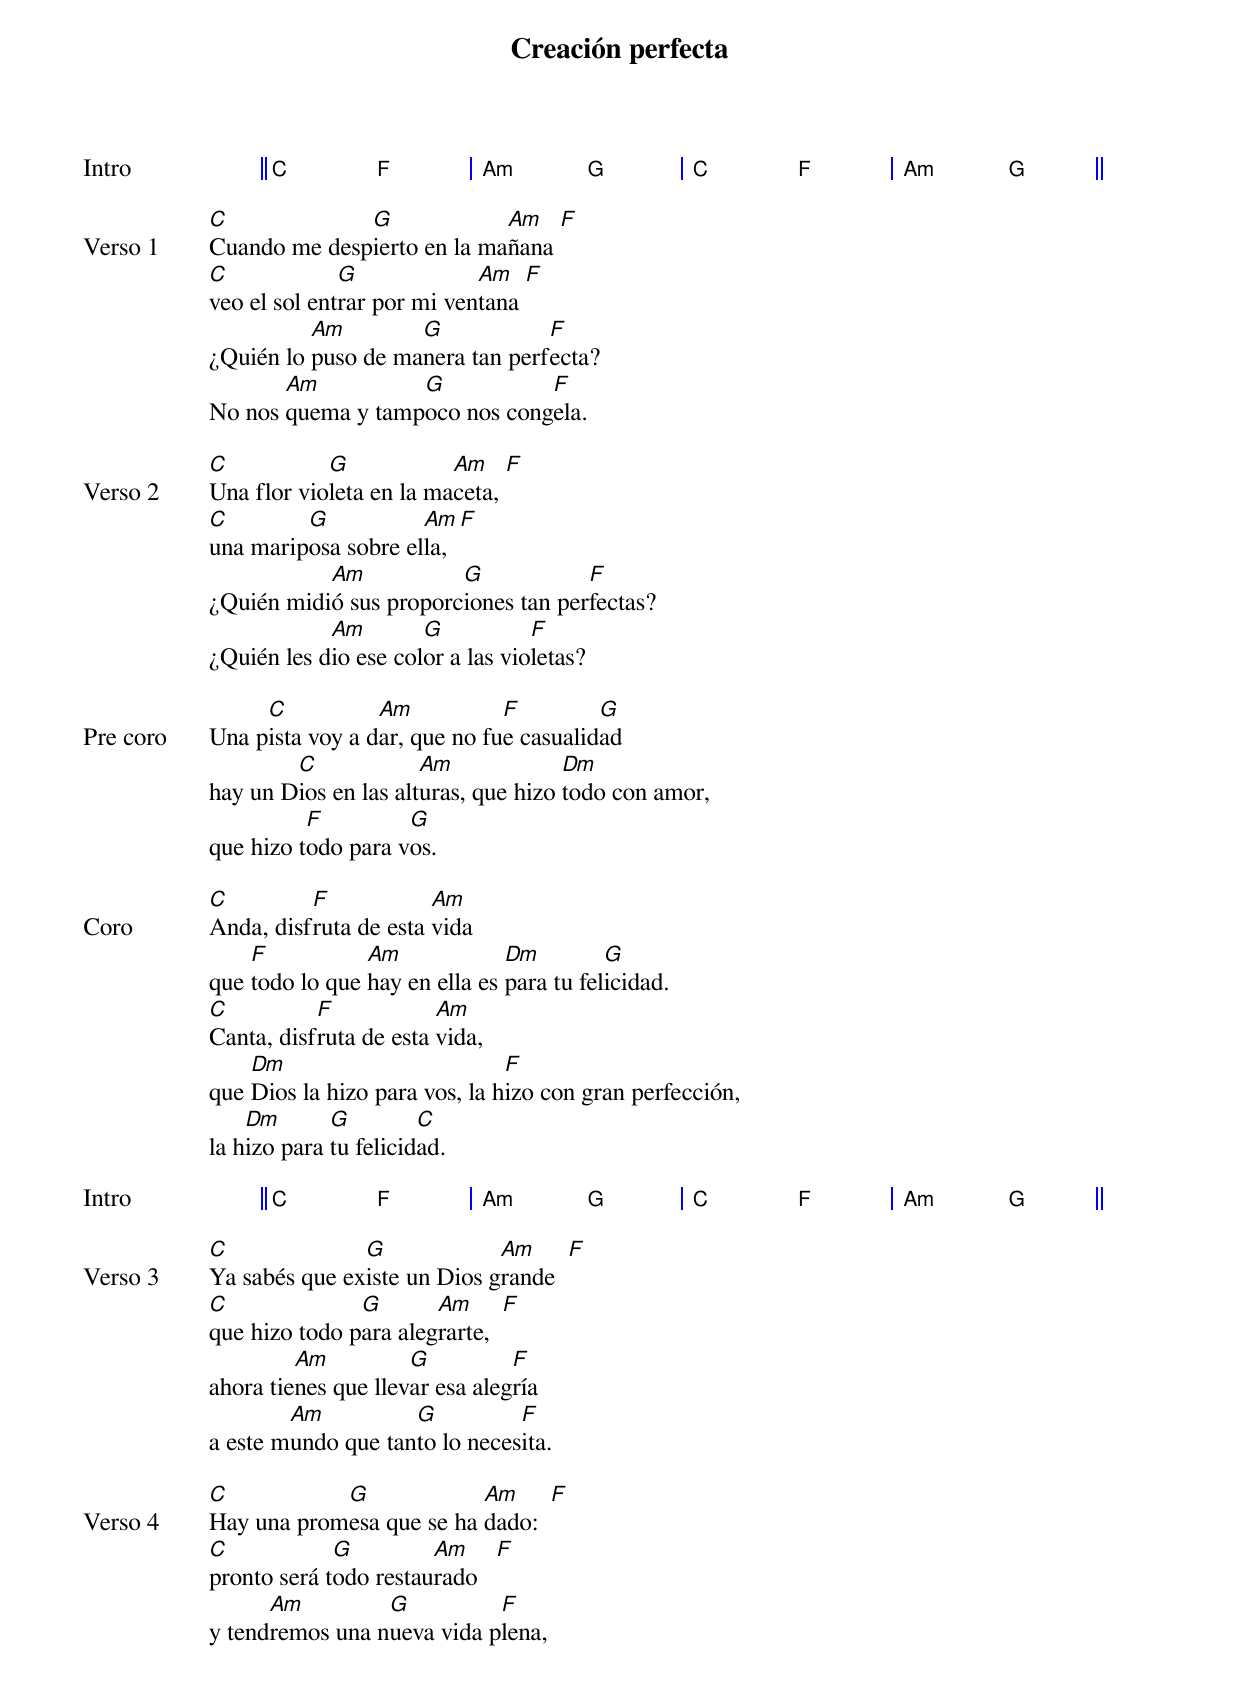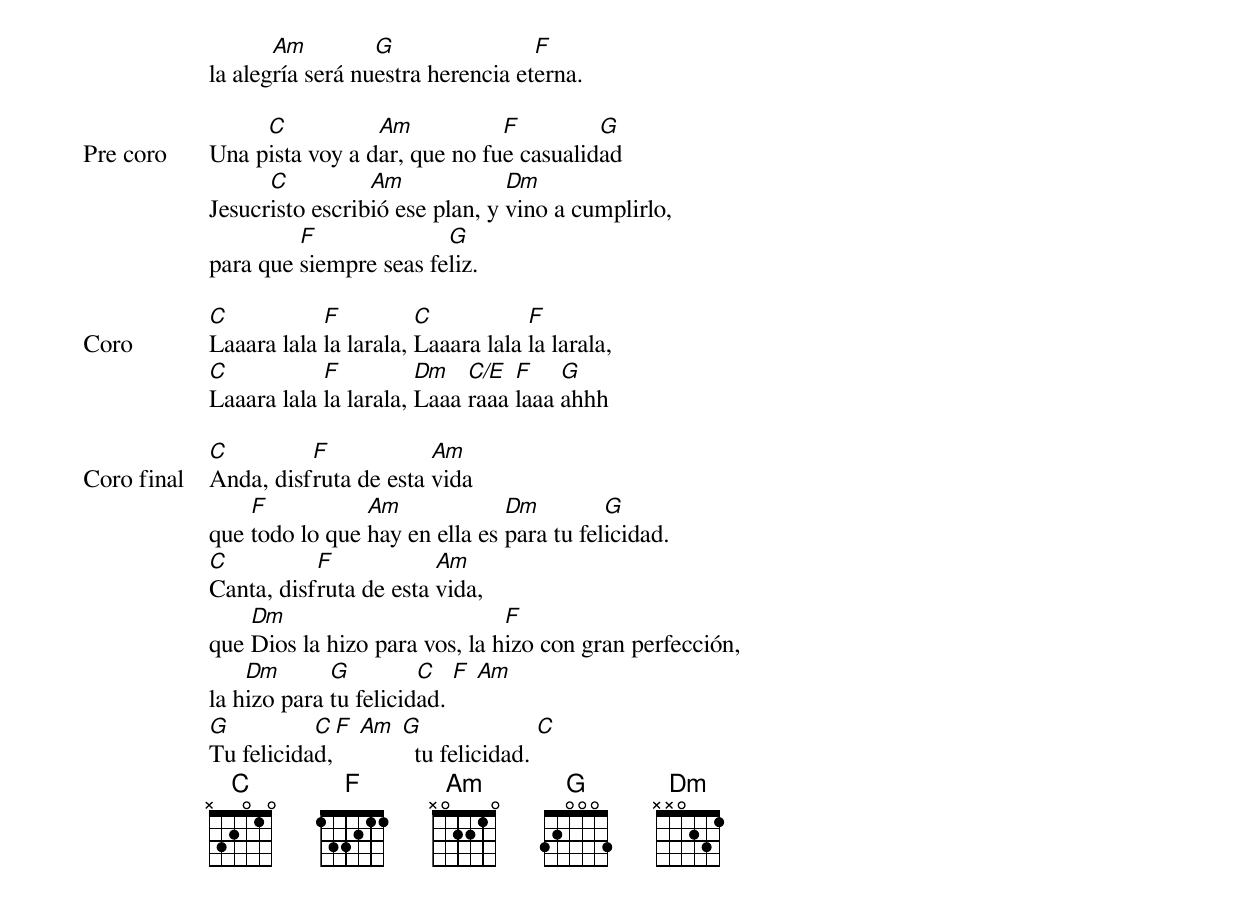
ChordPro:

{title: Creación perfecta}
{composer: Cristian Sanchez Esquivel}
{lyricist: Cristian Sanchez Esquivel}

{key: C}
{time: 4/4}
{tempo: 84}

{start_of_grid label="Intro"}
|| C . F . | Am  . G . |  C . F . | Am  . G . ||
{end_of_grid}

{start_of_section: Verso 1}
[C]Cuando me desp[G]ierto en la ma[Am]ñana [F]
[C]veo el sol ent[G]rar por mi ven[Am]tana [F]
¿Quién lo [Am]puso de ma[G]nera tan perf[F]ecta?
No nos [Am]quema y tamp[G]oco nos cong[F]ela.
{end_of_section}

{start_of_section: Verso 2}
[C]Una flor vio[G]leta en la ma[Am]ceta, [F]
[C]una marip[G]osa sobre el[Am]la,  [F]
¿Quién midi[Am]ó sus proporc[G]iones tan per[F]fectas?
¿Quién les d[Am]io ese col[G]or a las vio[F]letas?
{end_of_section}

{start_of_section: Pre coro}
Una p[C]ista voy a d[Am]ar, que no fu[F]e casualid[G]ad
hay un D[C]ios en las alt[Am]uras, que hizo [Dm]todo con amor,
que hizo t[F]odo para v[G]os.
{end_of_section}

{start_of_section: Coro}
[C]Anda, disf[F]ruta de esta [Am]vida
que [F]todo lo que [Am]hay en ella es [Dm]para tu fel[G]icidad.
[C]Canta, disf[F]ruta de esta [Am]vida,
que [Dm]Dios la hizo para vos, la h[F]izo con gran perfección,
la h[Dm]izo para [G]tu felicid[C]ad.
{end_of_section}

{start_of_grid label="Intro"}
|| C . F . | Am  . G . |  C . F . | Am  . G . ||
{end_of_grid}

{start_of_section: Verso 3}
[C]Ya sabés que ex[G]iste un Dios g[Am]rande  [F]
[C]que hizo todo p[G]ara aleg[Am]rarte,  [F]
ahora tie[Am]nes que llev[G]ar esa aleg[F]ría
a este m[Am]undo que tan[G]to lo neces[F]ita.
{end_of_section}

{start_of_section: Verso 4}
[C]Hay una prom[G]esa que se ha [Am]dado:  [F]
[C]pronto será t[G]odo restau[Am]rado   [F]
y tend[Am]remos una n[G]ueva vida p[F]lena,
la aleg[Am]ría será nu[G]estra herencia et[F]erna.

{start_of_section: Pre coro}
Una p[C]ista voy a d[Am]ar, que no fu[F]e casualid[G]ad
Jesucr[C]isto escrib[Am]ió ese plan, y [Dm]vino a cumplirlo,
para que [F]siempre seas fe[G]liz.
{end_of_section}

{start_of_section: Coro}
[C]Laaara lala [F]la larala, [C]Laaara lala [F]la larala,
[C]Laaara lala [F]la larala, [Dm]Laaa [C/E]raaa [F]laaa [G]ahhh
{end_of_section}

{start_of_section: Coro final}
[C]Anda, disf[F]ruta de esta [Am]vida
que [F]todo lo que [Am]hay en ella es [Dm]para tu fel[G]icidad.
[C]Canta, disf[F]ruta de esta [Am]vida,
que [Dm]Dios la hizo para vos, la h[F]izo con gran perfección,
la h[Dm]izo para [G]tu felicid[C]ad. [F] [Am]
[G]Tu felicida[C]d,[F] [Am] [G]  tu felicidad. [C]
{end_of_section}
